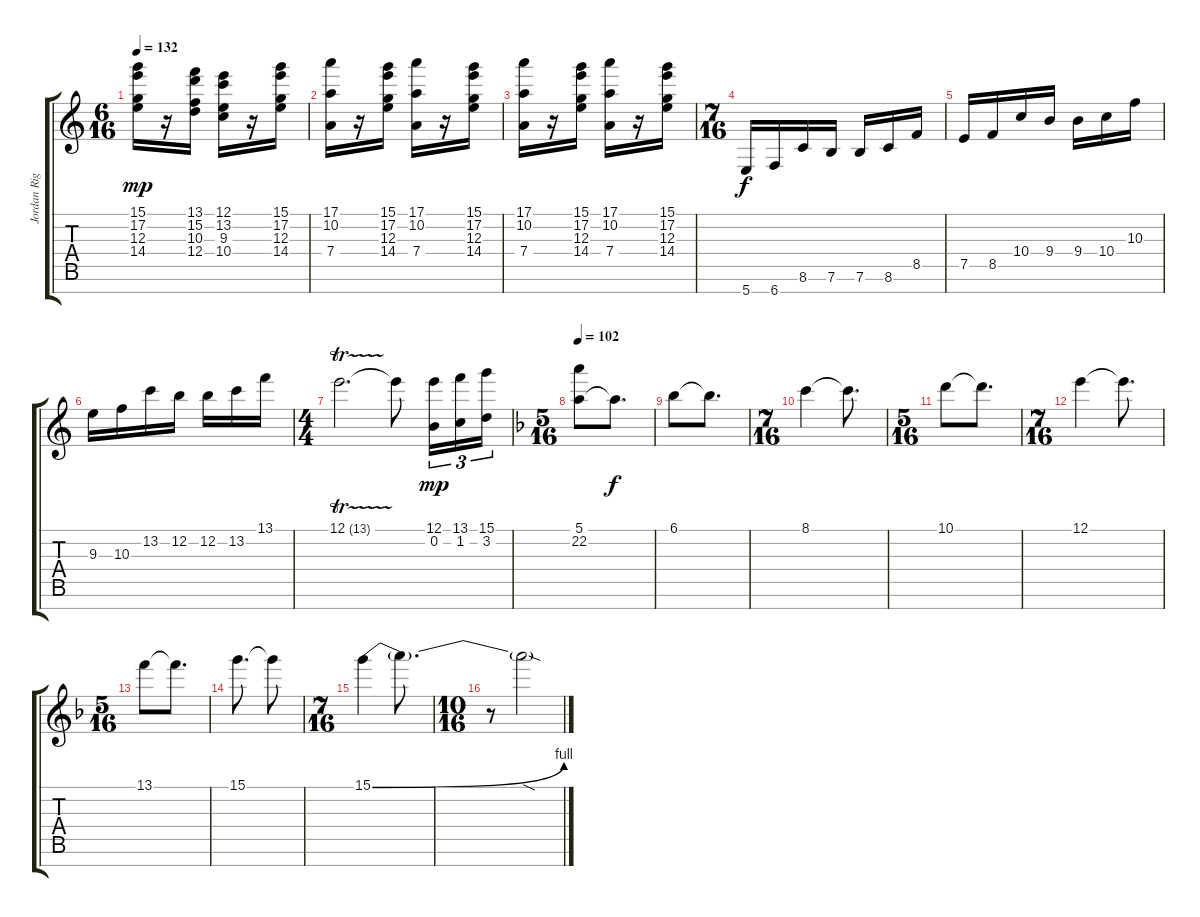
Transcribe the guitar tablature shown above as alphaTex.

\track ("Jordan Right Hand Overdubs and Effects" "Jordan Rig") {instrument stringensemble1}
\staff {score tabs}
\tuning (E5 B4 G4 D4 A3 E3 B2) {hide}
\ts (6 16)
\tempo 132
\clef g2
\ks c
(15.1 17.2 12.3 14.4).16{dy mp} r.16 (13.1 15.2 10.3 12.4).16 (12.1 13.2 9.3 10.4).16 r.16 (15.1 17.2 12.3 14.4).16 |
(17.1 10.2 7.4).16 r.16 (15.1 17.2 12.3 14.4).16 (17.1 10.2 7.4).16 r.16 (15.1 17.2 12.3 14.4).16 |
(17.1 10.2 7.4).16 r.16 (15.1 17.2 12.3 14.4).16 (17.1 10.2 7.4).16 r.16 (15.1 17.2 12.3 14.4).16 |
\ts (7 16)
5.7.16{dy f} 6.7.16 8.6.16 7.6.16 7.6.16 8.6.16 8.5.16 |
7.5.16 8.5.16 10.4.16 9.4.16 9.4.16 10.4.16 10.3.16 |
9.3.16 10.3.16 13.2.16 12.2.16 12.2.16 13.2.16 13.1.16 |
\ts (4 4)
12.1{tr (13 32)}.2{d} 12.1{t}.8 (12.1 0.2).16{tu (3 2) dy mp volume 13} (13.1 1.2).16{tu (3 2)} (15.1 3.2).16{tu (3 2)} |
\ts (5 16)
\tempo 102
\ks f
(5.1 22.2).8 5.1{t}.8{d dy f} |
6.1.8 6.1{t}.8{d} |
\ts (7 16)
8.1.4 8.1{t}.8{d} |
\ts (5 16)
10.1.8 10.1{t}.8{d} |
\ts (7 16)
12.1.4 12.1{t}.8{d} |
\ts (5 16)
13.1.8 13.1{t}.8{d} |
15.1.8{d} 15.1{t}.8 |
\ts (7 16)
15.1{be (bend 0 0 60 4)}.4 15.1{t}.8{d} |
\ts (10 16)
r.8 15.1{sod t}.2
